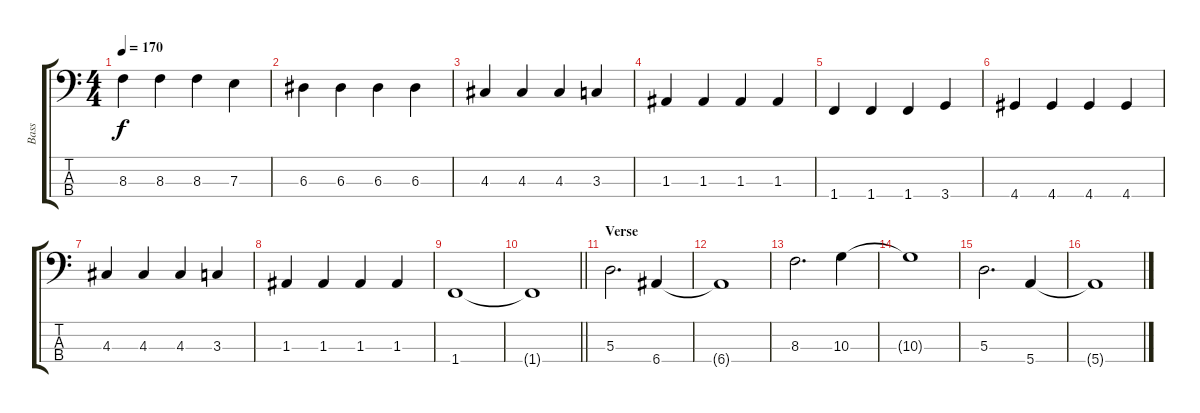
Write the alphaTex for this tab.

\track ("Bass" "Bass") {instrument electricbassfinger}
\staff {score tabs}
\tuning (G2 D2 A1 E1) {hide}
\ts (4 4)
\tempo 170
\clef f4
\ks c
8.3.4{dy f} 8.3.4 8.3.4 7.3.4 |
6.3.4 6.3.4 6.3.4 6.3.4 |
4.3.4 4.3.4 4.3.4 3.3.4 |
1.3.4 1.3.4 1.3.4 1.3.4 |
1.4.4 1.4.4 1.4.4 3.4.4 |
4.4.4 4.4.4 4.4.4 4.4.4 |
4.3.4 4.3.4 4.3.4 3.3.4 |
1.3.4 1.3.4 1.3.4 1.3.4 |
1.4.1 |
\barLineRight lightlight
1.4{t}.1 |
\section ("" "Verse")
5.3.2{d} 6.4.4 |
6.4{t}.1 |
8.3.2{d} 10.3.4 |
10.3{t}.1 |
5.3.2{d} 5.4.4 |
5.4{t}.1
